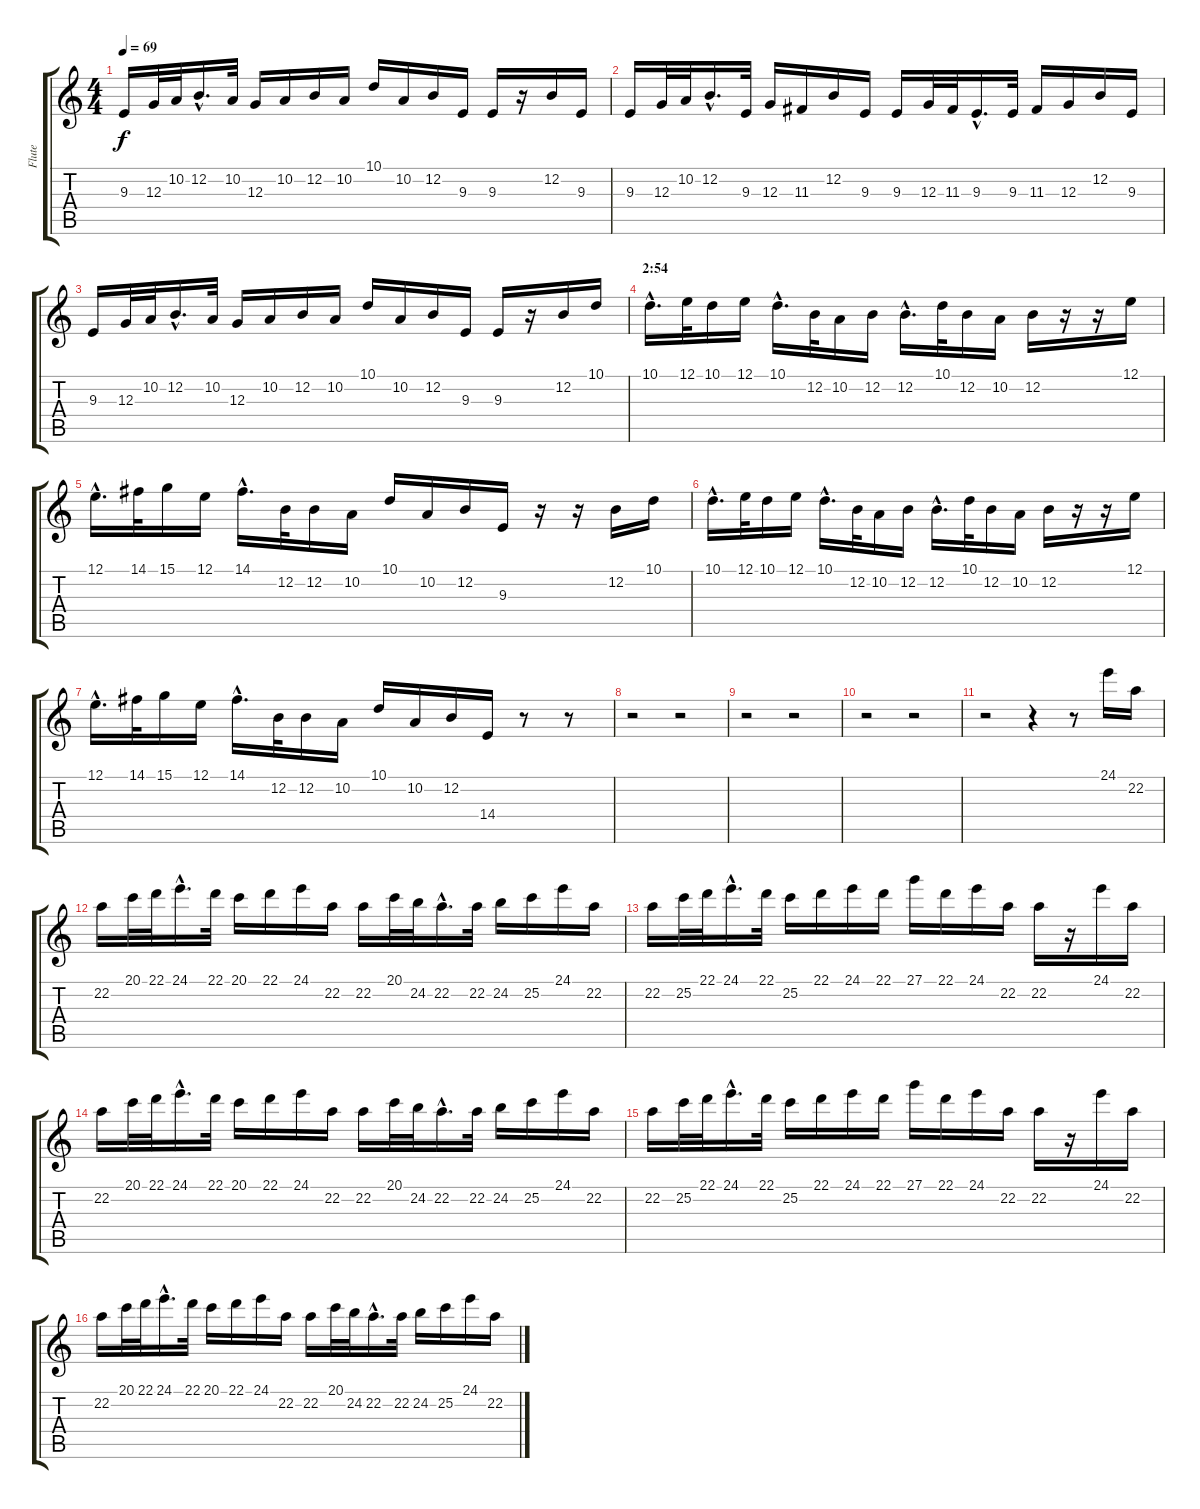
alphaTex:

\track ("Flute" "Flute") {instrument flute}
\staff {score tabs}
\tuning (E4 B3 G3 D3 A2 E2) {hide}
\ts (4 4)
\tempo 69
\clef g2
\ks c
9.3.16{dy f} 12.3.32 10.2.32 12.2{hac}.16{d} 10.2.32 12.3.16 10.2.16 12.2.16 10.2.16 10.1.16 10.2.16 12.2.16 9.3.16 9.3.16 r.16 12.2.16 9.3.16 |
9.3.16 12.3.32 10.2.32 12.2{hac}.16{d} 9.3.32 12.3.16 11.3.16 12.2.16 9.3.16 9.3.16 12.3.32 11.3.32 9.3{hac}.16{d} 9.3.32 11.3.16 12.3.16 12.2.16 9.3.16 |
9.3.16 12.3.32 10.2.32 12.2{hac}.16{d} 10.2.32 12.3.16 10.2.16 12.2.16 10.2.16 10.1.16 10.2.16 12.2.16 9.3.16 9.3.16 r.16 12.2.16 10.1.16 |
\section ("" "2:54")
10.1{hac}.16{d} 12.1.32 10.1.16 12.1.16 10.1{hac}.16{d} 12.2.32 10.2.16 12.2.16 12.2{hac}.16{d} 10.1.32 12.2.16 10.2.16 12.2.16 r.16 r.16 12.1.16 |
12.1{hac}.16{d} 14.1.32 15.1.16 12.1.16 14.1{hac}.16{d} 12.2.32 12.2.16 10.2.16 10.1.16 10.2.16 12.2.16 9.3.16 r.16 r.16 12.2.16 10.1.16 |
10.1{hac}.16{d} 12.1.32 10.1.16 12.1.16 10.1{hac}.16{d} 12.2.32 10.2.16 12.2.16 12.2{hac}.16{d} 10.1.32 12.2.16 10.2.16 12.2.16 r.16 r.16 12.1.16 |
12.1{hac}.16{d} 14.1.32 15.1.16 12.1.16 14.1{hac}.16{d} 12.2.32 12.2.16 10.2.16 10.1.16 10.2.16 12.2.16 14.4.16 r.8 r.8 |
r.2 r.2 |
r.2 r.2 |
r.2 r.2 |
r.2 r.4 r.8 24.1.16 22.2.16 |
22.2.16 20.1.32 22.1.32 24.1{hac}.16{d} 22.1.32 20.1.16 22.1.16 24.1.16 22.2.16 22.2.16 20.1.32 24.2.32 22.2{hac}.16{d} 22.2.32 24.2.16 25.2.16 24.1.16 22.2.16 |
22.2.16 25.2.32 22.1.32 24.1{hac}.16{d} 22.1.32 25.2.16 22.1.16 24.1.16 22.1.16 27.1.16 22.1.16 24.1.16 22.2.16 22.2.16 r.16 24.1.16 22.2.16 |
22.2.16 20.1.32 22.1.32 24.1{hac}.16{d} 22.1.32 20.1.16 22.1.16 24.1.16 22.2.16 22.2.16 20.1.32 24.2.32 22.2{hac}.16{d} 22.2.32 24.2.16 25.2.16 24.1.16 22.2.16 |
22.2.16 25.2.32 22.1.32 24.1{hac}.16{d} 22.1.32 25.2.16 22.1.16 24.1.16 22.1.16 27.1.16 22.1.16 24.1.16 22.2.16 22.2.16 r.16 24.1.16{volume 12} 22.2.16 |
22.2.16 20.1.32 22.1.32 24.1{hac}.16{d} 22.1.32 20.1.16 22.1.16 24.1.16 22.2.16 22.2.16 20.1.32 24.2.32 22.2{hac}.16{d} 22.2.32 24.2.16 25.2.16 24.1.16 22.2.16
